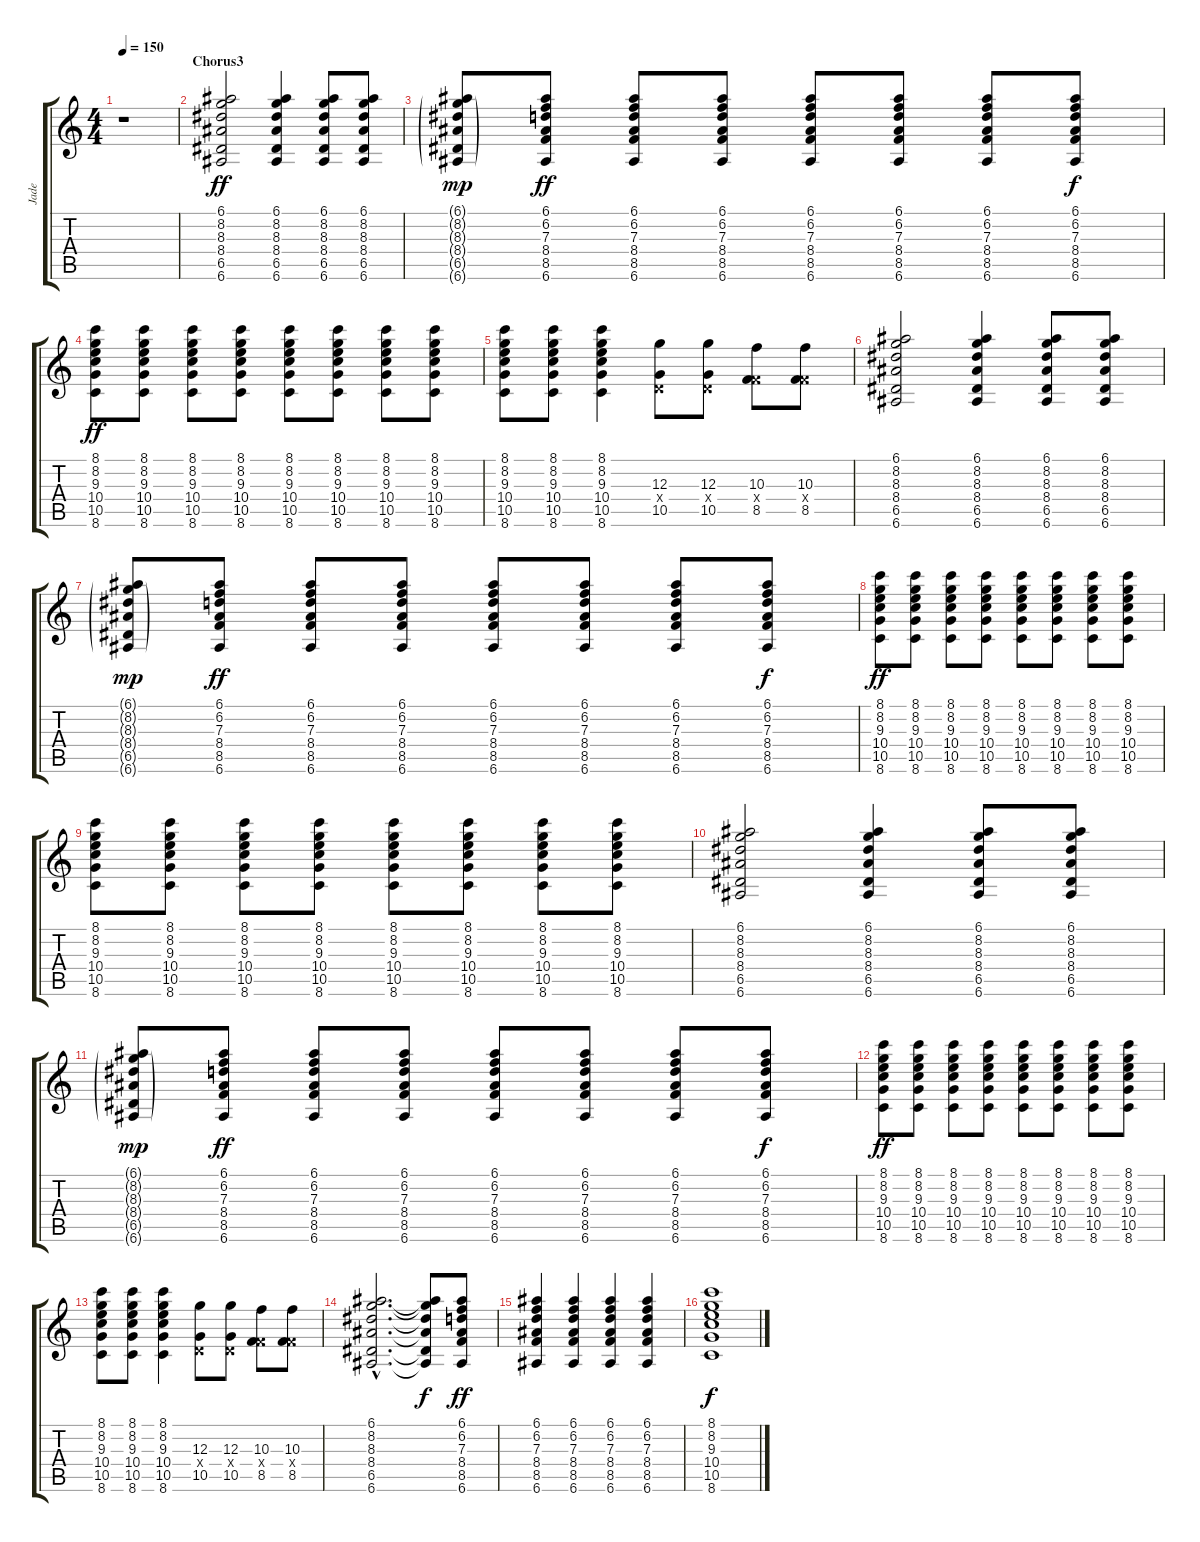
\track ("Jade" "Jade") {instrument distortionguitar}
\staff {score tabs}
\tuning (E4 B3 G3 D3 A2 E2) {hide}
\ts (4 4)
\tempo 150
\clef g2
\ks c
r.1{dy ff} |
\section ("" "Chorus3")
(6.1 8.2 8.3 8.4 6.5 6.6).2 (6.1 8.2 8.3 8.4 6.5 6.6).4 (6.1 8.2 8.3 8.4 6.5 6.6).8 (6.1 8.2 8.3 8.4 6.5 6.6).8 |
(6.1{g} 8.2{g} 8.3{g} 8.4{g} 6.5{g} 6.6{g}).8{dy mp} (6.1 6.2 7.3 8.4 8.5 6.6).8{dy ff} (6.1 6.2 7.3 8.4 8.5 6.6).8 (6.1 6.2 7.3 8.4 8.5 6.6).8 (6.1 6.2 7.3 8.4 8.5 6.6).8 (6.1 6.2 7.3 8.4 8.5 6.6).8 (6.1 6.2 7.3 8.4 8.5 6.6).8 (6.1 6.2 7.3 8.4 8.5 6.6).8{dy f} |
(8.1 8.2 9.3 10.4 10.5 8.6).8{dy ff} (8.1 8.2 9.3 10.4 10.5 8.6).8 (8.1 8.2 9.3 10.4 10.5 8.6).8 (8.1 8.2 9.3 10.4 10.5 8.6).8 (8.1 8.2 9.3 10.4 10.5 8.6).8 (8.1 8.2 9.3 10.4 10.5 8.6).8 (8.1 8.2 9.3 10.4 10.5 8.6).8 (8.1 8.2 9.3 10.4 10.5 8.6).8 |
(8.1 8.2 9.3 10.4 10.5 8.6).8 (8.1 8.2 9.3 10.4 10.5 8.6).8 (8.1 8.2 9.3 10.4 10.5 8.6).4 (12.3 0.4{x} 10.5).8 (12.3 0.4{x} 10.5).8 (10.3 3.4{x} 8.5).8 (10.3 3.4{x} 8.5).8 |
(6.1 8.2 8.3 8.4 6.5 6.6).2 (6.1 8.2 8.3 8.4 6.5 6.6).4 (6.1 8.2 8.3 8.4 6.5 6.6).8 (6.1 8.2 8.3 8.4 6.5 6.6).8 |
(6.1{g} 8.2{g} 8.3{g} 8.4{g} 6.5{g} 6.6{g}).8{dy mp} (6.1 6.2 7.3 8.4 8.5 6.6).8{dy ff} (6.1 6.2 7.3 8.4 8.5 6.6).8 (6.1 6.2 7.3 8.4 8.5 6.6).8 (6.1 6.2 7.3 8.4 8.5 6.6).8 (6.1 6.2 7.3 8.4 8.5 6.6).8 (6.1 6.2 7.3 8.4 8.5 6.6).8 (6.1 6.2 7.3 8.4 8.5 6.6).8{dy f} |
(8.1 8.2 9.3 10.4 10.5 8.6).8{dy ff} (8.1 8.2 9.3 10.4 10.5 8.6).8 (8.1 8.2 9.3 10.4 10.5 8.6).8 (8.1 8.2 9.3 10.4 10.5 8.6).8 (8.1 8.2 9.3 10.4 10.5 8.6).8 (8.1 8.2 9.3 10.4 10.5 8.6).8 (8.1 8.2 9.3 10.4 10.5 8.6).8 (8.1 8.2 9.3 10.4 10.5 8.6).8 |
(8.1 8.2 9.3 10.4 10.5 8.6).8 (8.1 8.2 9.3 10.4 10.5 8.6).8 (8.1 8.2 9.3 10.4 10.5 8.6).8 (8.1 8.2 9.3 10.4 10.5 8.6).8 (8.1 8.2 9.3 10.4 10.5 8.6).8 (8.1 8.2 9.3 10.4 10.5 8.6).8 (8.1 8.2 9.3 10.4 10.5 8.6).8 (8.1 8.2 9.3 10.4 10.5 8.6).8 |
(6.1 8.2 8.3 8.4 6.5 6.6).2 (6.1 8.2 8.3 8.4 6.5 6.6).4 (6.1 8.2 8.3 8.4 6.5 6.6).8 (6.1 8.2 8.3 8.4 6.5 6.6).8 |
(6.1{g} 8.2{g} 8.3{g} 8.4{g} 6.5{g} 6.6{g}).8{dy mp} (6.1 6.2 7.3 8.4 8.5 6.6).8{dy ff} (6.1 6.2 7.3 8.4 8.5 6.6).8 (6.1 6.2 7.3 8.4 8.5 6.6).8 (6.1 6.2 7.3 8.4 8.5 6.6).8 (6.1 6.2 7.3 8.4 8.5 6.6).8 (6.1 6.2 7.3 8.4 8.5 6.6).8 (6.1 6.2 7.3 8.4 8.5 6.6).8{dy f} |
(8.1 8.2 9.3 10.4 10.5 8.6).8{dy ff} (8.1 8.2 9.3 10.4 10.5 8.6).8 (8.1 8.2 9.3 10.4 10.5 8.6).8 (8.1 8.2 9.3 10.4 10.5 8.6).8 (8.1 8.2 9.3 10.4 10.5 8.6).8 (8.1 8.2 9.3 10.4 10.5 8.6).8 (8.1 8.2 9.3 10.4 10.5 8.6).8 (8.1 8.2 9.3 10.4 10.5 8.6).8 |
(8.1 8.2 9.3 10.4 10.5 8.6).8 (8.1 8.2 9.3 10.4 10.5 8.6).8 (8.1 8.2 9.3 10.4 10.5 8.6).4 (12.3 0.4{x} 10.5).8 (12.3 0.4{x} 10.5).8 (10.3 3.4{x} 8.5).8 (10.3 3.4{x} 8.5).8 |
(6.1{hac} 8.2{hac} 8.3{hac} 8.4{hac} 6.5{hac} 6.6{hac}).2{d} (6.1{t} 8.2{t} 8.3{t} 8.4{t} 6.5{t} 6.6{t}).8{dy f} (6.1 6.2 7.3 8.4 8.5 6.6).8{dy ff} |
(6.1 6.2 7.3 8.4 8.5 6.6).4 (6.1 6.2 7.3 8.4 8.5 6.6).4 (6.1 6.2 7.3 8.4 8.5 6.6).4 (6.1 6.2 7.3 8.4 8.5 6.6).4 |
(8.1 8.2 9.3 10.4 10.5 8.6).1{dy f}
